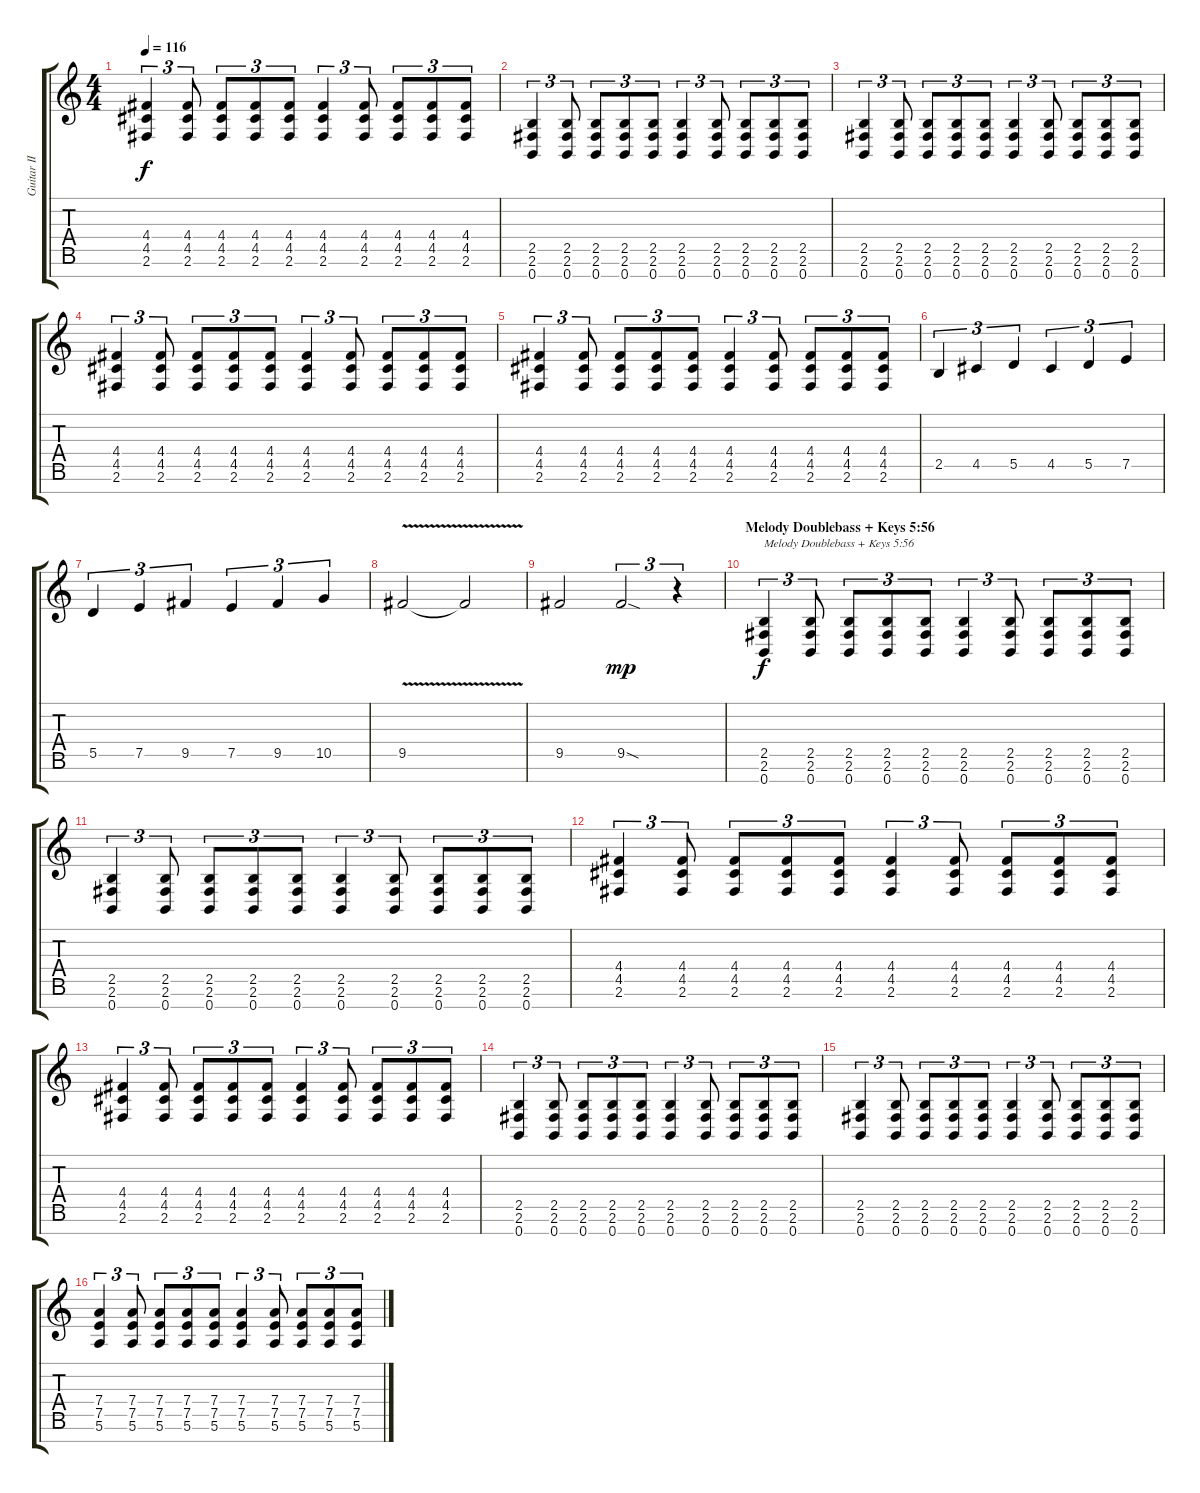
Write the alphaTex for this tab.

\track ("Guitar II" "Guitar II") {instrument distortionguitar}
\staff {score tabs}
\tuning (E4 B3 G3 D3 A2 E2 B1) {hide}
\ts (4 4)
\tempo 116
\clef g2
\ks c
(4.4 4.5 2.6).4{tu (3 2) dy f} (4.4 4.5 2.6).8{tu (3 2)} (4.4 4.5 2.6).8{tu (3 2)} (4.4 4.5 2.6).8{tu (3 2)} (4.4 4.5 2.6).8{tu (3 2)} (4.4 4.5 2.6).4{tu (3 2)} (4.4 4.5 2.6).8{tu (3 2)} (4.4 4.5 2.6).8{tu (3 2)} (4.4 4.5 2.6).8{tu (3 2)} (4.4 4.5 2.6).8{tu (3 2)} |
(2.5 2.6 0.7).4{tu (3 2)} (2.5 2.6 0.7).8{tu (3 2)} (2.5 2.6 0.7).8{tu (3 2)} (2.5 2.6 0.7).8{tu (3 2)} (2.5 2.6 0.7).8{tu (3 2)} (2.5 2.6 0.7).4{tu (3 2)} (2.5 2.6 0.7).8{tu (3 2)} (2.5 2.6 0.7).8{tu (3 2)} (2.5 2.6 0.7).8{tu (3 2)} (2.5 2.6 0.7).8{tu (3 2)} |
(2.5 2.6 0.7).4{tu (3 2)} (2.5 2.6 0.7).8{tu (3 2)} (2.5 2.6 0.7).8{tu (3 2)} (2.5 2.6 0.7).8{tu (3 2)} (2.5 2.6 0.7).8{tu (3 2)} (2.5 2.6 0.7).4{tu (3 2)} (2.5 2.6 0.7).8{tu (3 2)} (2.5 2.6 0.7).8{tu (3 2)} (2.5 2.6 0.7).8{tu (3 2)} (2.5 2.6 0.7).8{tu (3 2)} |
(4.4 4.5 2.6).4{tu (3 2)} (4.4 4.5 2.6).8{tu (3 2)} (4.4 4.5 2.6).8{tu (3 2)} (4.4 4.5 2.6).8{tu (3 2)} (4.4 4.5 2.6).8{tu (3 2)} (4.4 4.5 2.6).4{tu (3 2)} (4.4 4.5 2.6).8{tu (3 2)} (4.4 4.5 2.6).8{tu (3 2)} (4.4 4.5 2.6).8{tu (3 2)} (4.4 4.5 2.6).8{tu (3 2)} |
(4.4 4.5 2.6).4{tu (3 2)} (4.4 4.5 2.6).8{tu (3 2)} (4.4 4.5 2.6).8{tu (3 2)} (4.4 4.5 2.6).8{tu (3 2)} (4.4 4.5 2.6).8{tu (3 2)} (4.4 4.5 2.6).4{tu (3 2)} (4.4 4.5 2.6).8{tu (3 2)} (4.4 4.5 2.6).8{tu (3 2)} (4.4 4.5 2.6).8{tu (3 2)} (4.4 4.5 2.6).8{tu (3 2)} |
2.5.4{tu (3 2)} 4.5.4{tu (3 2)} 5.5.4{tu (3 2)} 4.5.4{tu (3 2)} 5.5.4{tu (3 2)} 7.5.4{tu (3 2)} |
5.5.4{tu (3 2)} 7.5.4{tu (3 2)} 9.5.4{tu (3 2)} 7.5.4{tu (3 2)} 9.5.4{tu (3 2)} 10.5.4{tu (3 2)} |
9.5{v}.2 9.5{t}.2 |
9.5.2 9.5{sod}.2{tu (3 2) dy mp} r.4{tu (3 2)} |
\section ("" "Melody Doublebass + Keys 5:56")
(2.5 2.6 0.7).4{tu (3 2) txt "Melody Doublebass + Keys 5:56" dy f} (2.5 2.6 0.7).8{tu (3 2)} (2.5 2.6 0.7).8{tu (3 2)} (2.5 2.6 0.7).8{tu (3 2)} (2.5 2.6 0.7).8{tu (3 2)} (2.5 2.6 0.7).4{tu (3 2)} (2.5 2.6 0.7).8{tu (3 2)} (2.5 2.6 0.7).8{tu (3 2)} (2.5 2.6 0.7).8{tu (3 2)} (2.5 2.6 0.7).8{tu (3 2)} |
(2.5 2.6 0.7).4{tu (3 2)} (2.5 2.6 0.7).8{tu (3 2)} (2.5 2.6 0.7).8{tu (3 2)} (2.5 2.6 0.7).8{tu (3 2)} (2.5 2.6 0.7).8{tu (3 2)} (2.5 2.6 0.7).4{tu (3 2)} (2.5 2.6 0.7).8{tu (3 2)} (2.5 2.6 0.7).8{tu (3 2)} (2.5 2.6 0.7).8{tu (3 2)} (2.5 2.6 0.7).8{tu (3 2)} |
(4.4 4.5 2.6).4{tu (3 2)} (4.4 4.5 2.6).8{tu (3 2)} (4.4 4.5 2.6).8{tu (3 2)} (4.4 4.5 2.6).8{tu (3 2)} (4.4 4.5 2.6).8{tu (3 2)} (4.4 4.5 2.6).4{tu (3 2)} (4.4 4.5 2.6).8{tu (3 2)} (4.4 4.5 2.6).8{tu (3 2)} (4.4 4.5 2.6).8{tu (3 2)} (4.4 4.5 2.6).8{tu (3 2)} |
(4.4 4.5 2.6).4{tu (3 2)} (4.4 4.5 2.6).8{tu (3 2)} (4.4 4.5 2.6).8{tu (3 2)} (4.4 4.5 2.6).8{tu (3 2)} (4.4 4.5 2.6).8{tu (3 2)} (4.4 4.5 2.6).4{tu (3 2)} (4.4 4.5 2.6).8{tu (3 2)} (4.4 4.5 2.6).8{tu (3 2)} (4.4 4.5 2.6).8{tu (3 2)} (4.4 4.5 2.6).8{tu (3 2)} |
(2.5 2.6 0.7).4{tu (3 2)} (2.5 2.6 0.7).8{tu (3 2)} (2.5 2.6 0.7).8{tu (3 2)} (2.5 2.6 0.7).8{tu (3 2)} (2.5 2.6 0.7).8{tu (3 2)} (2.5 2.6 0.7).4{tu (3 2)} (2.5 2.6 0.7).8{tu (3 2)} (2.5 2.6 0.7).8{tu (3 2)} (2.5 2.6 0.7).8{tu (3 2)} (2.5 2.6 0.7).8{tu (3 2)} |
(2.5 2.6 0.7).4{tu (3 2)} (2.5 2.6 0.7).8{tu (3 2)} (2.5 2.6 0.7).8{tu (3 2)} (2.5 2.6 0.7).8{tu (3 2)} (2.5 2.6 0.7).8{tu (3 2)} (2.5 2.6 0.7).4{tu (3 2)} (2.5 2.6 0.7).8{tu (3 2)} (2.5 2.6 0.7).8{tu (3 2)} (2.5 2.6 0.7).8{tu (3 2)} (2.5 2.6 0.7).8{tu (3 2)} |
(7.4 7.5 5.6).4{tu (3 2)} (7.4 7.5 5.6).8{tu (3 2)} (7.4 7.5 5.6).8{tu (3 2)} (7.4 7.5 5.6).8{tu (3 2)} (7.4 7.5 5.6).8{tu (3 2)} (7.4 7.5 5.6).4{tu (3 2)} (7.4 7.5 5.6).8{tu (3 2)} (7.4 7.5 5.6).8{tu (3 2)} (7.4 7.5 5.6).8{tu (3 2)} (7.4 7.5 5.6).8{tu (3 2)}
